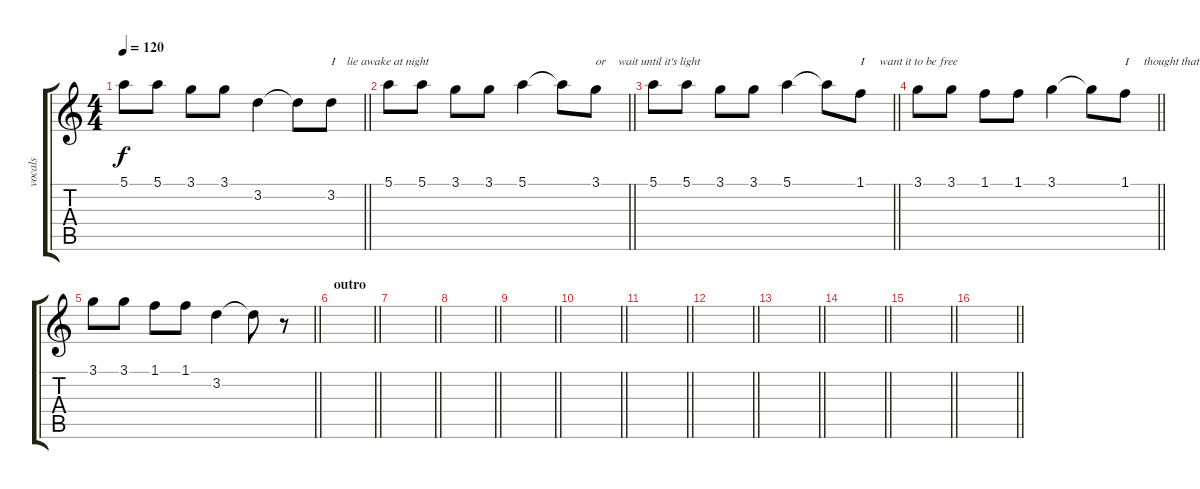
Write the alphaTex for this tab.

\track ("vocals" "vocals") {instrument electricguitarjazz}
\staff {score tabs}
\tuning (E4 B3 G3 D3 A2 E2) {hide}
\ts (4 4)
\tempo 120
\clef g2
\barLineRight lightlight
\ks c
5.1.8{dy f} 5.1.8 3.1.8 3.1.8 3.2.4 3.2{t}.8 3.2.8{txt "I    lie awake at night"} |
\barLineRight lightlight
5.1.8 5.1.8 3.1.8 3.1.8 5.1.4 5.1{t}.8 3.1.8{txt "or    wait until it's light"} |
\barLineRight lightlight
5.1.8 5.1.8 3.1.8 3.1.8 5.1.4 5.1{t}.8 1.1.8{txt "I     want it to be free"} |
\barLineRight lightlight
3.1.8 3.1.8 1.1.8 1.1.8 3.1.4 3.1{t}.8 1.1.8{txt "I     thought that I was right"} |
\barLineRight lightlight
3.1.8 3.1.8 1.1.8 1.1.8 3.2.4 3.2{t}.8 r.8 |
\section ("" "outro")
\barLineRight lightlight
|
\barLineRight lightlight
|
\barLineRight lightlight
|
\barLineRight lightlight
|
\barLineRight lightlight
|
\barLineRight lightlight
|
\barLineRight lightlight
|
\barLineRight lightlight
|
\barLineRight lightlight
|
\barLineRight lightlight
|
\barLineRight lightlight
